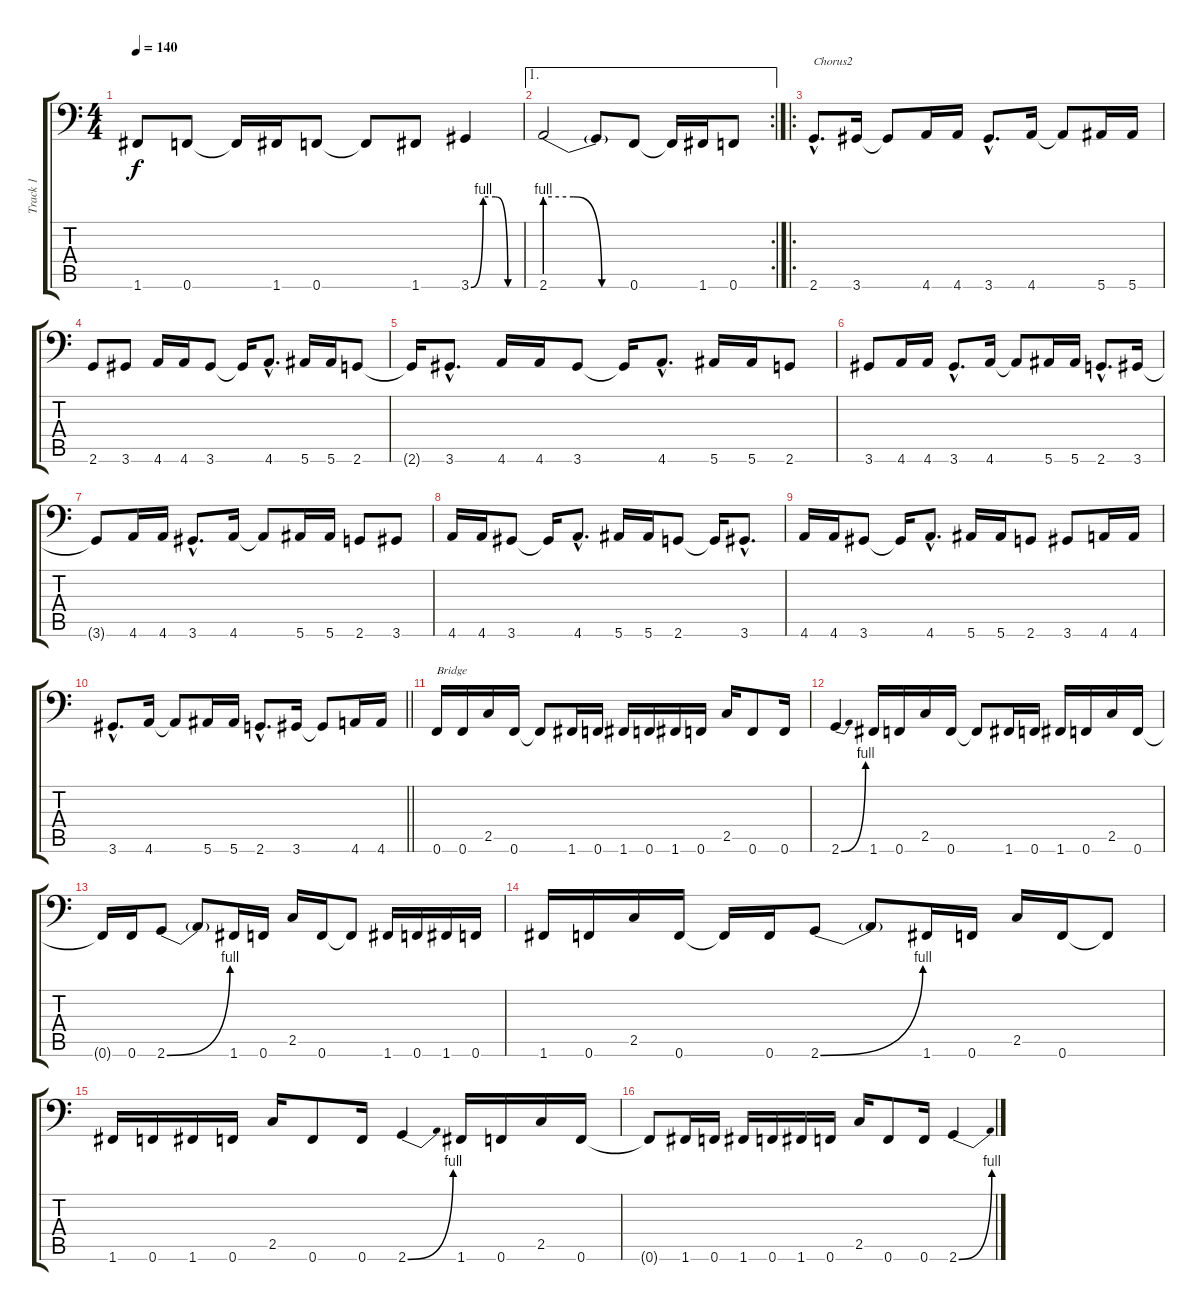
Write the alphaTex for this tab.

\track ("Track 1" "Track 1") {instrument acousticguitarnylon}
\staff {score tabs}
\tuning (F3 C3 Ab2 Eb2 Bb1 F1) {hide}
\ts (4 4)
\tempo 140
\clef f4
\ks c
1.6.8{dy f} 0.6.8 0.6{t}.16 1.6.16 0.6.8 0.6{t}.8 1.6.8 3.6{be (custom 0 0 15 4 30 4 45 0 60 0)}.4 |
\ae 1
\rc 2
2.6{be (custom 0 4 20 4 40 0 60 0)}.2 2.6{t}.8 0.6.8 0.6{t}.16 1.6.16 0.6.8 |
\ro
2.6{hac}.8{d txt "Chorus2"} 3.6.16 3.6{t}.8 4.6.16 4.6.16 3.6{hac}.8{d} 4.6.16 4.6{t}.8 5.6.16 5.6.16 |
2.6.8 3.6.8 4.6.16 4.6.16 3.6.8 3.6{t}.16 4.6{hac}.8{d} 5.6.16 5.6.16 2.6.8 |
2.6{t}.16 3.6{hac}.8{d} 4.6.16 4.6.16 3.6.8 3.6{t}.16 4.6{hac}.8{d} 5.6.16 5.6.16 2.6.8 |
3.6.8 4.6.16 4.6.16 3.6{hac}.8{d} 4.6.16 4.6{t}.8 5.6.16 5.6.16 2.6{hac}.8{d} 3.6.16 |
3.6{t}.8 4.6.16 4.6.16 3.6{hac}.8{d} 4.6.16 4.6{t}.8 5.6.16 5.6.16 2.6.8 3.6.8 |
4.6.16 4.6.16 3.6.8 3.6{t}.16 4.6{hac}.8{d} 5.6.16 5.6.16 2.6.8 2.6{t}.16 3.6{hac}.8{d} |
4.6.16 4.6.16 3.6.8 3.6{t}.16 4.6{hac}.8{d} 5.6.16 5.6.16 2.6.8 3.6.8 4.6.16 4.6.16 |
\barLineRight lightlight
3.6{hac}.8{d} 4.6.16 4.6{t}.8 5.6.16 5.6.16 2.6{hac}.8{d} 3.6.16 3.6{t}.8 4.6.16 4.6.16 |
0.6.16{txt "Bridge"} 0.6.16 2.5.16 0.6.16 0.6{t}.8 1.6.16 0.6.16 1.6.16 0.6.16 1.6.16 0.6.16 2.5.16 0.6.8 0.6.16 |
2.6{be (bend 0 0 60 4)}.4 1.6.16 0.6.16 2.5.16 0.6.16 0.6{t}.8 1.6.16 0.6.16 1.6.16 0.6.16 2.5.16 0.6.16 |
0.6{t}.16 0.6.16 2.6{be (bend 0 0 60 4)}.8 2.6{t}.8 1.6.16 0.6.16 2.5.16 0.6.16 0.6{t}.8 1.6.16 0.6.16 1.6.16 0.6.16 |
1.6.16 0.6.16 2.5.16 0.6.16 0.6{t}.16 0.6.16 2.6{be (bend 0 0 60 4)}.8 2.6{t}.8 1.6.16 0.6.16 2.5.16 0.6.16 0.6{t}.8 |
1.6.16 0.6.16 1.6.16 0.6.16 2.5.16 0.6.8 0.6.16 2.6{be (bend 0 0 60 4)}.4 1.6.16 0.6.16 2.5.16 0.6.16 |
0.6{t}.8 1.6.16 0.6.16 1.6.16 0.6.16 1.6.16 0.6.16 2.5.16 0.6.8 0.6.16 2.6{be (bend 0 0 60 4)}.4
